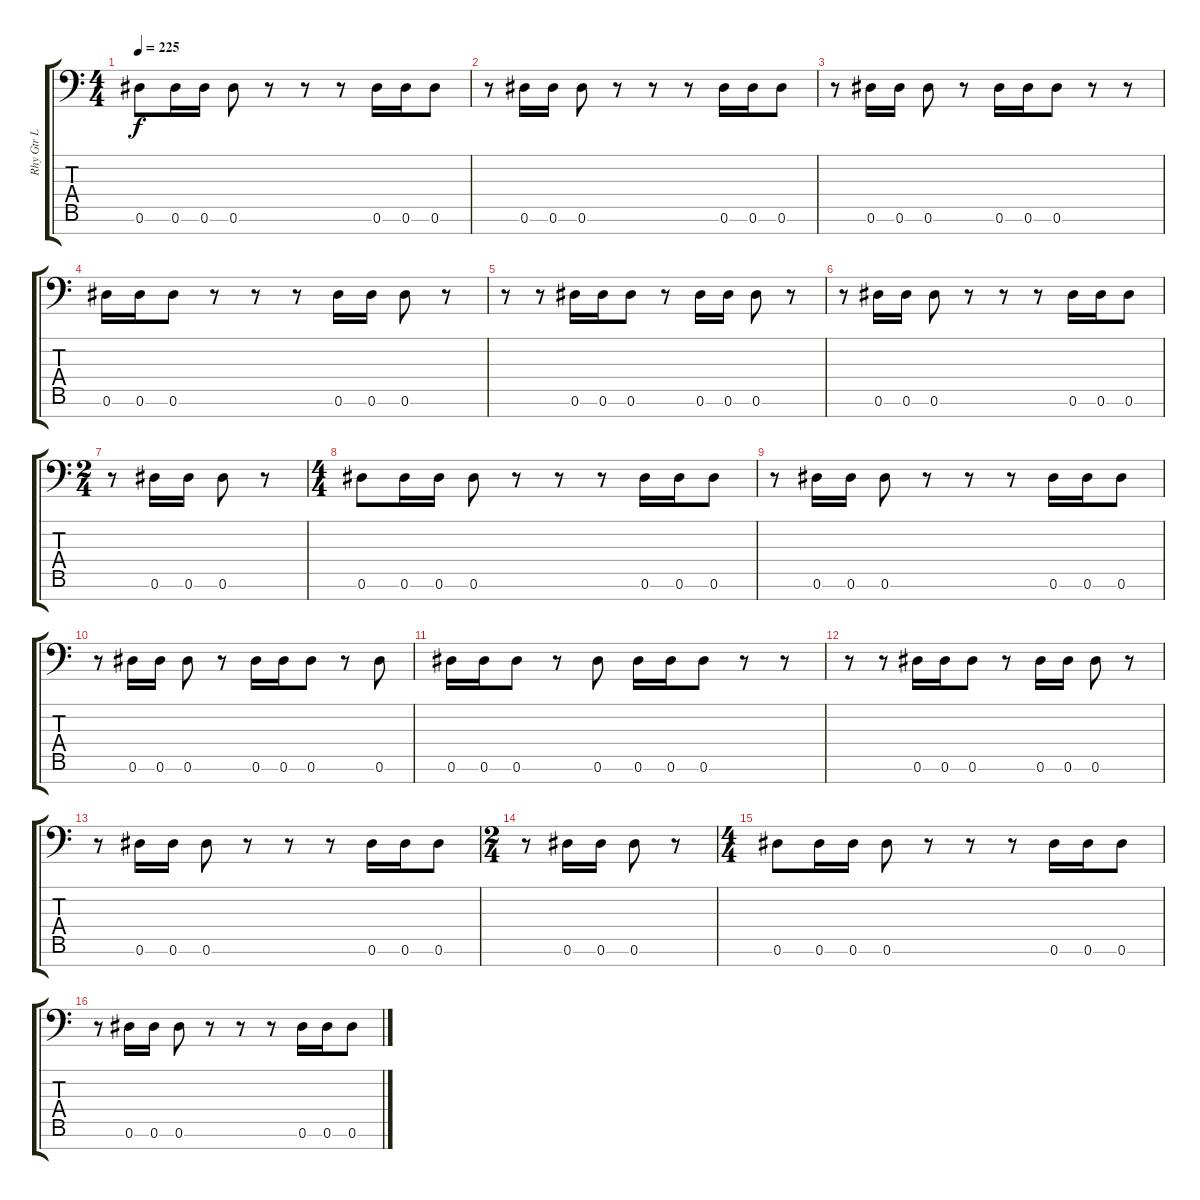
\track ("Rhy Gtr L" "Rhy Gtr L") {instrument overdrivenguitar}
\staff {score tabs}
\tuning (Db4 Ab3 Eb3 Db3 Ab2 Eb2 Ab1) {hide}
\ts (4 4)
\tempo 225
\clef f4
\ks c
0.6.8{dy f} 0.6.16 0.6.16 0.6.8 r.8 r.8 r.8 0.6.16 0.6.16 0.6.8 |
r.8 0.6.16 0.6.16 0.6.8 r.8 r.8 r.8 0.6.16 0.6.16 0.6.8 |
r.8 0.6.16 0.6.16 0.6.8 r.8 0.6.16 0.6.16 0.6.8 r.8 r.8 |
0.6.16 0.6.16 0.6.8 r.8 r.8 r.8 0.6.16 0.6.16 0.6.8 r.8 |
r.8 r.8 0.6.16 0.6.16 0.6.8 r.8 0.6.16 0.6.16 0.6.8 r.8 |
r.8 0.6.16 0.6.16 0.6.8 r.8 r.8 r.8 0.6.16 0.6.16 0.6.8 |
\ts (2 4)
r.8 0.6.16 0.6.16 0.6.8 r.8 |
\ts (4 4)
0.6.8 0.6.16 0.6.16 0.6.8 r.8 r.8 r.8 0.6.16 0.6.16 0.6.8 |
r.8 0.6.16 0.6.16 0.6.8 r.8 r.8 r.8 0.6.16 0.6.16 0.6.8 |
r.8 0.6.16 0.6.16 0.6.8 r.8 0.6.16 0.6.16 0.6.8 r.8 0.6.8 |
0.6.16 0.6.16 0.6.8 r.8 0.6.8 0.6.16 0.6.16 0.6.8 r.8 r.8 |
r.8 r.8 0.6.16 0.6.16 0.6.8 r.8 0.6.16 0.6.16 0.6.8 r.8 |
r.8 0.6.16 0.6.16 0.6.8 r.8 r.8 r.8 0.6.16 0.6.16 0.6.8 |
\ts (2 4)
r.8 0.6.16 0.6.16 0.6.8 r.8 |
\ts (4 4)
0.6.8 0.6.16 0.6.16 0.6.8 r.8 r.8 r.8 0.6.16 0.6.16 0.6.8 |
r.8 0.6.16 0.6.16 0.6.8 r.8 r.8 r.8 0.6.16 0.6.16 0.6.8
